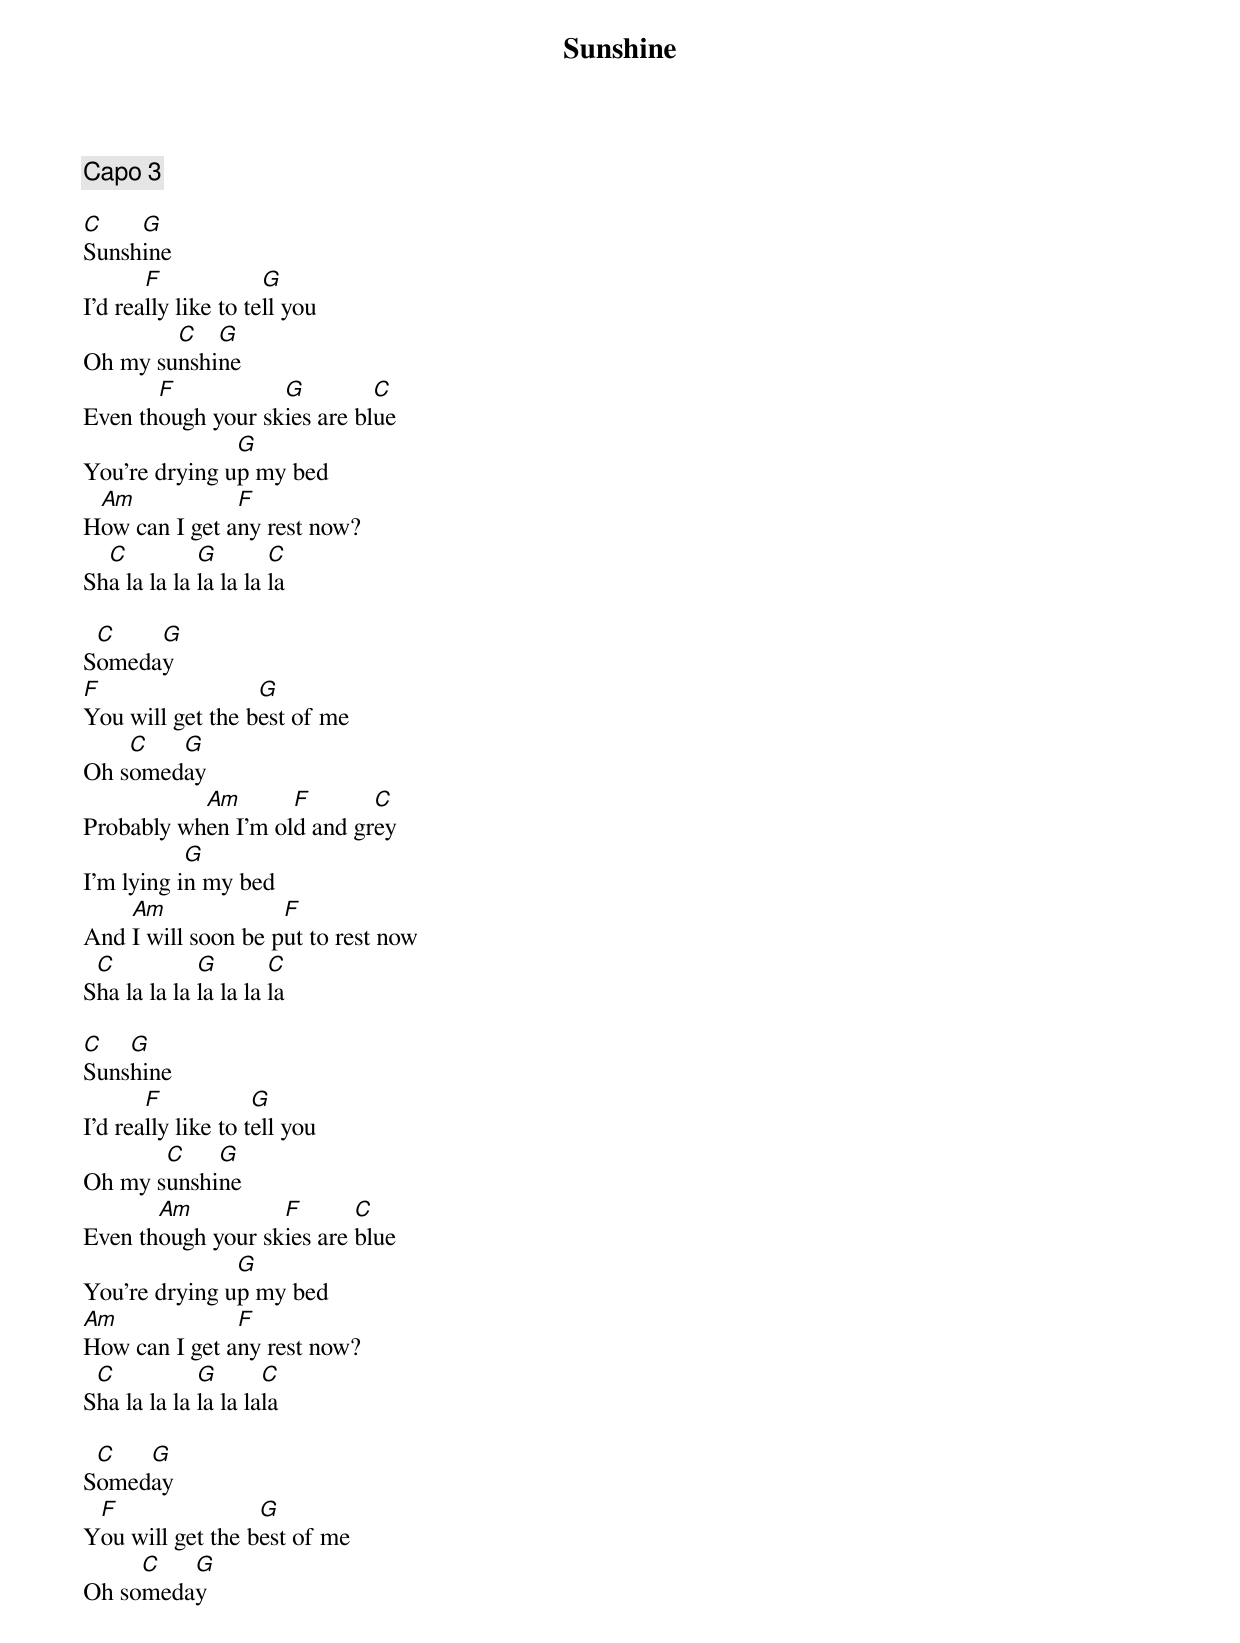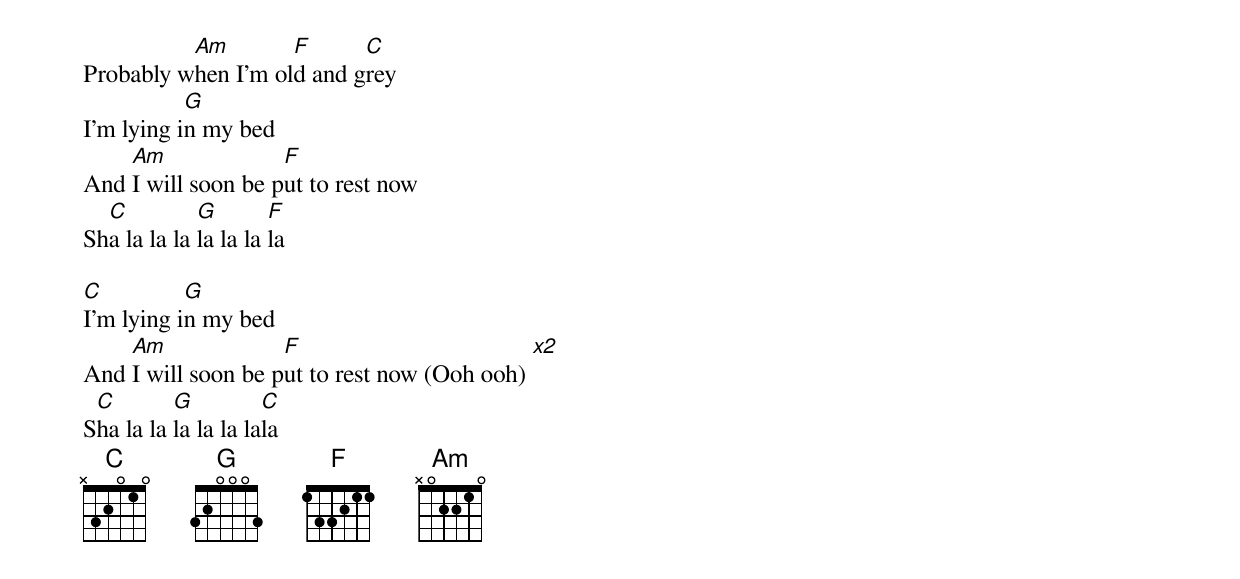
{title:Sunshine}
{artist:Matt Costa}
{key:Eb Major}
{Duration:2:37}
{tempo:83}
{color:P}

{comment: Capo 3}

[C]Sunsh[G]ine
I'd rea[F]lly like to te[G]ll you
Oh my su[C]nshi[G]ne
Even th[F]ough your sk[G]ies are bl[C]ue
You're drying u[G]p my bed
H[Am]ow can I get a[F]ny rest now?
Sh[C]a la la la [G]la la la [C]la

S[C]omeda[G]y
[F]You will get the b[G]est of me
Oh s[C]omed[G]ay
Probably wh[Am]en I'm ol[F]d and gr[C]ey
I'm lying i[G]n my bed
And [Am]I will soon be p[F]ut to rest now
S[C]ha la la la [G]la la la [C]la

[C]Suns[G]hine
I'd rea[F]lly like to t[G]ell you
Oh my s[C]unshi[G]ne
Even th[Am]ough your sk[F]ies are [C]blue
You're drying u[G]p my bed
[Am]How can I get a[F]ny rest now?
S[C]ha la la la [G]la la la[C]la

S[C]omed[G]ay
Y[F]ou will get the b[G]est of me
Oh so[C]meda[G]y
Probably w[Am]hen I'm ol[F]d and g[C]rey
I'm lying i[G]n my bed
And [Am]I will soon be p[F]ut to rest now
Sh[C]a la la la [G]la la la [F]la

[C]I'm lying i[G]n my bed
And [Am]I will soon be p[F]ut to rest now (Ooh ooh) [x2]
S[C]ha la la [G]la la la la[C]la
